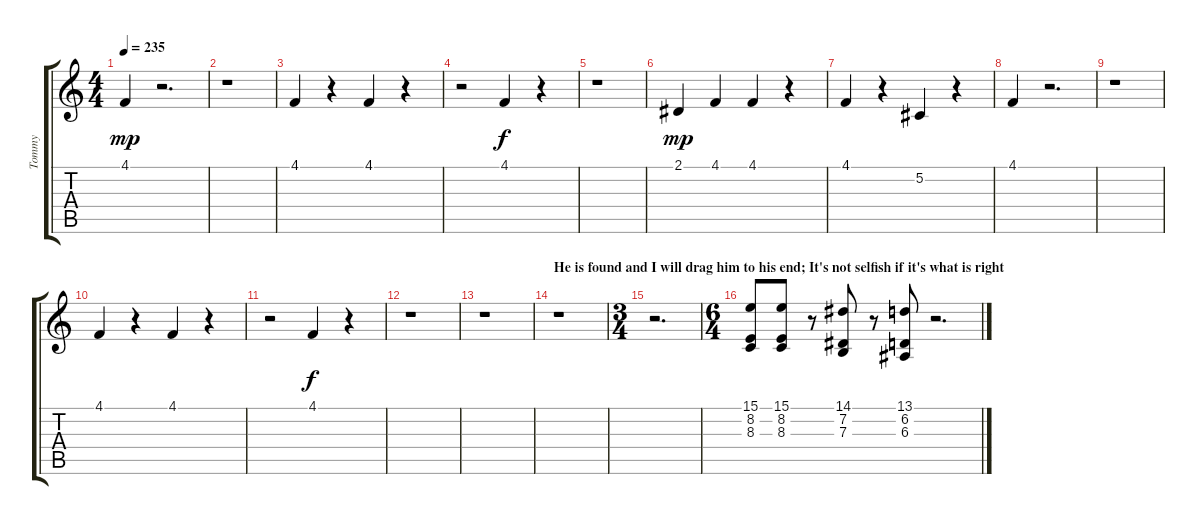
\track ("Tommy" "Tommy") {instrument harpsichord}
\staff {score tabs}
\tuning (Db4 Ab3 E3 B2 Gb2 B1) {hide}
\ts (4 4)
\tempo 235
\clef g2
\ks c
4.1.4{dy mp} r.2{d} |
r.1 |
4.1.4 r.4 4.1.4 r.4 |
r.2 4.1.4{dy f} r.4 |
r.1 |
2.1.4{dy mp} 4.1.4 4.1.4 r.4 |
4.1.4 r.4 5.2.4 r.4 |
4.1.4 r.2{d} |
r.1 |
4.1.4 r.4 4.1.4 r.4 |
r.2 4.1.4{dy f} r.4 |
r.1 |
r.1 |
\section ("" "He is found and I will drag him to his end; It's not selfish if it's what is right")
r.1 |
\ts (3 4)
r.2{d} |
\ts (6 4)
(15.1 8.2 8.3).8 (15.1 8.2 8.3).8 r.8 (14.1 7.2 7.3).8 r.8 (13.1 6.2 6.3).8 r.2{d}
